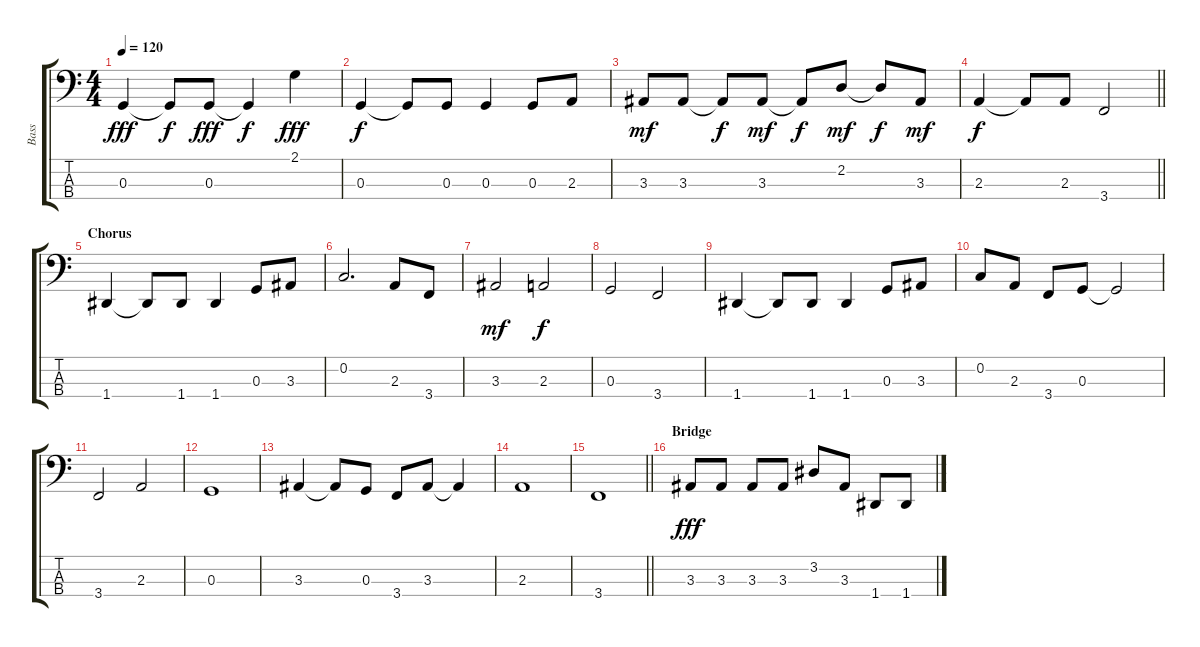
\track ("Bass" "Bass") {instrument electricbassfinger}
\staff {score tabs}
\tuning (F2 C2 G1 D1) {hide}
\ts (4 4)
\tempo 120
\clef f4
\ks c
0.3.4{dy fff} 0.3{t}.8{dy f} 0.3.8{dy fff} 0.3{t}.4{dy f} 2.1.4{dy fff} |
0.3.4{dy f} 0.3{t}.8 0.3.8 0.3.4 0.3.8 2.3.8 |
3.3.8{dy mf} 3.3.8 3.3{t}.8{dy f} 3.3.8{dy mf} 3.3{t}.8{dy f} 2.2.8{dy mf} 2.2{t}.8{dy f} 3.3.8{dy mf} |
\barLineRight lightlight
2.3.4{dy f} 2.3{t}.8 2.3.8 3.4.2 |
\section ("" "Chorus")
1.4.4 1.4{t}.8 1.4.8 1.4.4 0.3.8 3.3.8 |
0.2.2{d} 2.3.8 3.4.8 |
3.3.2{dy mf} 2.3.2{dy f} |
0.3.2 3.4.2 |
1.4.4 1.4{t}.8 1.4.8 1.4.4 0.3.8 3.3.8 |
0.2.8 2.3.8 3.4.8 0.3.8 0.3{t}.2 |
3.4.2 2.3.2 |
0.3.1 |
3.3.4 3.3{t}.8 0.3.8 3.4.8 3.3.8 3.3{t}.4 |
2.3.1 |
\barLineRight lightlight
3.4.1 |
\section ("" "Bridge")
3.3.8{dy fff} 3.3.8 3.3.8 3.3.8 3.2.8 3.3.8 1.4.8 1.4.8
